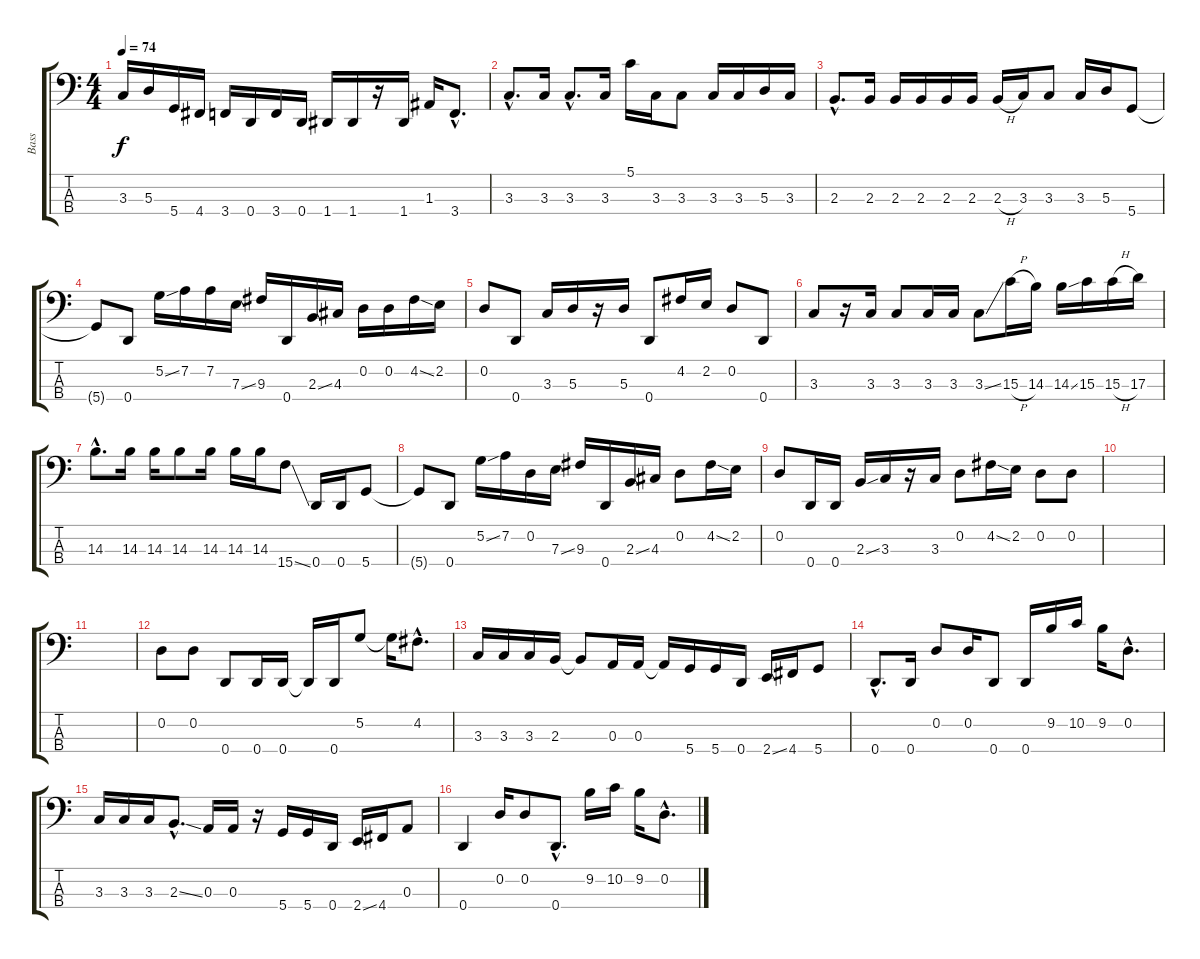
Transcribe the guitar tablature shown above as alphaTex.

\track ("Bass" "Bass") {instrument electricbassfinger}
\staff {score tabs}
\tuning (G2 D2 A1 D1) {hide}
\ts (4 4)
\tempo 74
\clef f4
\ks c
3.3{t}.16{dy f} 5.3.16 5.4.16 4.4.16 3.4.16 0.4.16 3.4.16 0.4.16 1.4.16 1.4.16 r.16 1.4.16 1.3.16 3.4{hac}.8{d} |
3.3{hac}.8{d} 3.3.16 3.3{hac}.8{d} 3.3.16 5.1.16 3.3.16 3.3.8 3.3.16 3.3.16 5.3.16 3.3.16 |
2.3{hac}.8{d} 2.3.16 2.3.16 2.3.16 2.3.16 2.3.16 2.3{h}.16 3.3.16 3.3.8 3.3.16 5.3.16 5.4.8 |
5.4{t}.8 0.4.8 5.2{ss}.16 7.2.16 7.2.16 7.3{ss}.16 9.3.16 0.4.16 2.3{ss}.16 4.3.16 0.2.16 0.2.16 4.2{ss}.16 2.2.16 |
0.2.8 0.4.8 3.3.16 5.3.16 r.16 5.3.16 0.4.8 4.2.16 2.2.16 0.2.8 0.4.8 |
3.3.8 r.16 3.3.16 3.3.8 3.3.16 3.3.16 3.3{ss}.8 15.3{h}.16 14.3.16 14.3{ss}.16 15.3.16 15.3{h}.16 17.3.16 |
14.3{hac}.8{d} 14.3.16 14.3.16 14.3.8 14.3.16 14.3.16 14.3.16 15.4{ss}.8 0.4.16 0.4.16 5.4.8 |
5.4{t}.8 0.4.8 5.2{ss}.16 7.2.16 0.2.16 7.3{ss}.16 9.3.16 0.4.16 2.3{ss}.16 4.3.16 0.2.8 4.2{ss}.16 2.2.16 |
0.2.8 0.4.16 0.4.16 2.3{ss}.16 3.3.16 r.16 3.3.16 0.2.8 4.2{ss}.16 2.2.16 0.2.8 0.2.8 |
|
|
0.2.8 0.2.8 0.4.8 0.4.16 0.4.16 0.4{t}.16 0.4.16 5.2.8 5.2{t}.16 4.2{hac}.8{d} |
3.3.16 3.3.16 3.3.16 2.3.16 2.3{t}.8 0.3.16 0.3.16 0.3{t}.16 5.4.16 5.4.16 0.4.16 2.4{ss}.16 4.4.16 5.4.8 |
0.4{hac}.8{d} 0.4.16 0.2.8 0.2.16 0.4.8 0.4.16 9.2.16 10.2.16 9.2.16 0.2{hac}.8{d} |
3.3.16 3.3.16 3.3.16 2.3{ss hac}.8{d} 0.3.16 0.3.16 r.16 5.4.16 5.4.16 0.4.16 2.4{ss}.16 4.4.16 0.3.8 |
0.4.4 0.2.16 0.2.8 0.4{hac}.8{d} 9.2.16 10.2.16 9.2.16 0.2{hac}.8{d}
